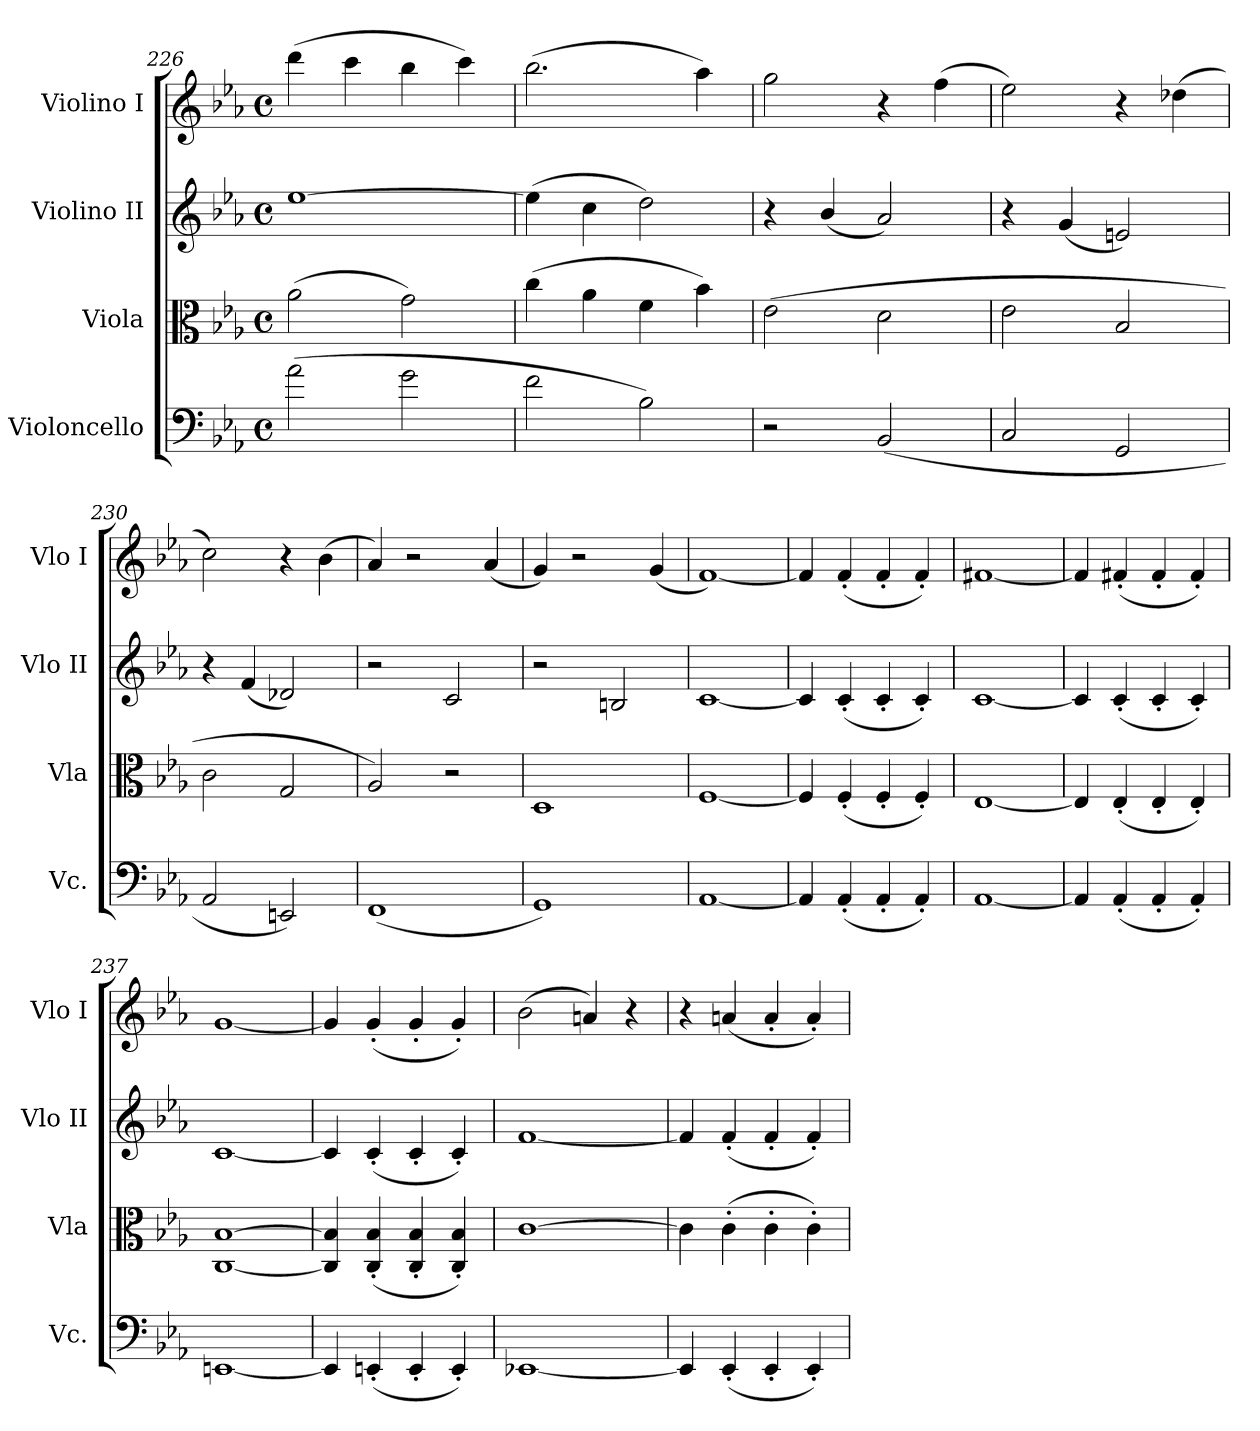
**kern	**kern	**kern	**kern
*part4	*part3	*part2	*part1
*staff4	*staff3	*staff2	*staff1
*I"Violoncello	*I"Viola	*I"Violino II	*I"Violino I
*I'Vc.	*I'Vla	*I'Vlo II	*I'Vlo I
*clefF4	*clefC3	*clefG2	*clefG2
*k[b-e-a-]	*k[b-e-a-]	*k[b-e-a-]	*k[b-e-a-]
*M4/4	*M4/4	*M4/4	*M4/4
*met(c)	*met(c)	*met(c)	*met(c)
=226	=226	=226	=226
(>2a-\	(>2a-\	[1ee-	(>4ddd\
.	.	.	4ccc\
2g\	2g\)	.	4bb-\
.	.	.	4ccc\)
=227	=227	=227	=227
2f\	(>4cc\	(>4ee-\]	(>2.bb-\
.	4a-\	4cc\	.
2B-\)	4f\	2dd\)	.
.	4b-\)	.	4aa-\)
=228	=228	=228	=228
2r	(>2e-\	4r	2gg\
.	.	(4b-/	.
(>2BB-/	2d\	2a-/)	4r
.	.	.	(>4ff\
=229	=229	=229	=229
2C/	2e-\	4r	2ee-\)
.	.	(4g/	.
2GG/	2B-/	2en/)	4r
.	.	.	(>4dd-X\
=230	=230	=230	=230
2AA-/	2c\	4r	2cc\)
.	.	(4f/	.
2EEn/)	2G/	2d-X/)	4r
.	.	.	(>4b-\
=231	=231	=231	=231
(1FF	2A-/)	2r	4a-/)
.	.	.	2r
.	2r	2c/	.
.	.	.	(4a-/
!!LO:LB:g=z
=232	=232	=232	=232
1GG)	1D	2r	4g/)
.	.	.	2r
.	.	2Bn/	.
.	.	.	(4g/
=233	=233	=233	=233
[1AA-	[1F	[1c	[1f)
=234	=234	=234	=234
4AA-/]	4F/]	4c/]	4f/]
(4AA-'/	(4F'/	(4c'/	(4f'/
4AA-'/	4F'/	4c'/	4f'/
4AA-'/)	4F'/)	4c'/)	4f'/)
=235	=235	=235	=235
[1AA-	[1E-	[1c	[1f#X
=236	=236	=236	=236
4AA-/]	4E-/]	4c/]	4f#/]
(4AA-'/	(4E-'/	(4c'/	(4f#X'/
4AA-'/	4E-'/	4c'/	4f#'/
4AA-'/)	4E-'/)	4c'/)	4f#'/)
=237	=237	=237	=237
[1EEn	[1C [1B-	[1c	[1g
=238	=238	=238	=238
4EE/]	4C/] 4B-/]	4c/]	4g/]
(4EEn'/	(4C/' 4B-/'	(4c'/	(4g'/
4EE'/	4C/' 4B-/'	4c'/	4g'/
4EE'/)	4C/' 4B-/')	4c'/)	4g'/)
=239	=239	=239	=239
[1EE-X	[1c	[1f	(>2b-\
.	.	.	4an/)
.	.	.	4r
=240	=240	=240	=240
4EE-/]	4c\]	4f/]	4r
(4EE-'/	(>4c'\	(4f'/	(4an/
4EE-'/	4c'\	4f'/	4a'/
4EE-'/)	4c'\)	4f'/)	4a'/)
=	=	=	=
*-	*-	*-	*-
